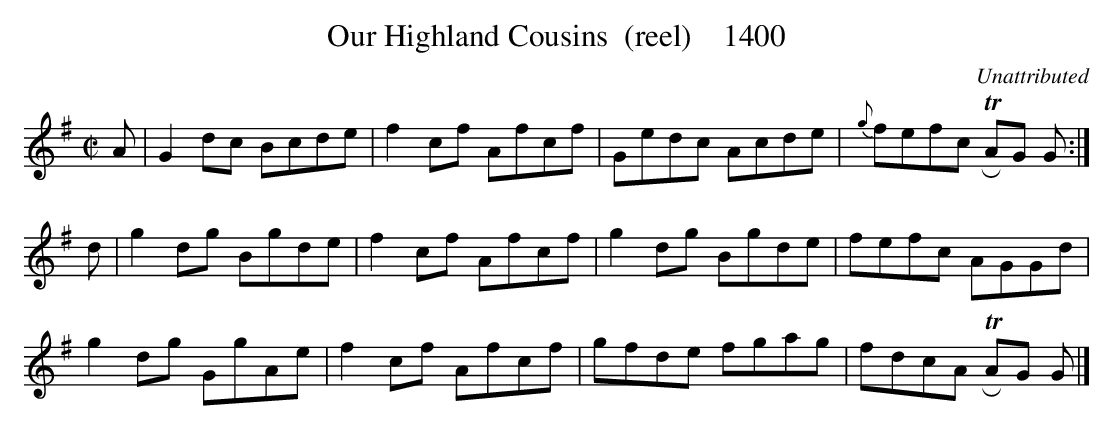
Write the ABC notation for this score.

X:1
T:Our Highland Cousins  (reel)    1400
C:Unattributed
BRENNAN July 2003 (HTTP://WWW.SOSYOURMOM.COM)
M:C|
L:1/8
K:G
A|G2dc Bcde|f2cf Afcf|Gedc Acde|{g}fefc TRAG G:|
d|g2dg Bgde|f2cf Afcf|g2dg Bgde|fefc AGGd|
g2dg GgAe|f2cf Afcf|gfde fgag|fdcA TRAG G |]
